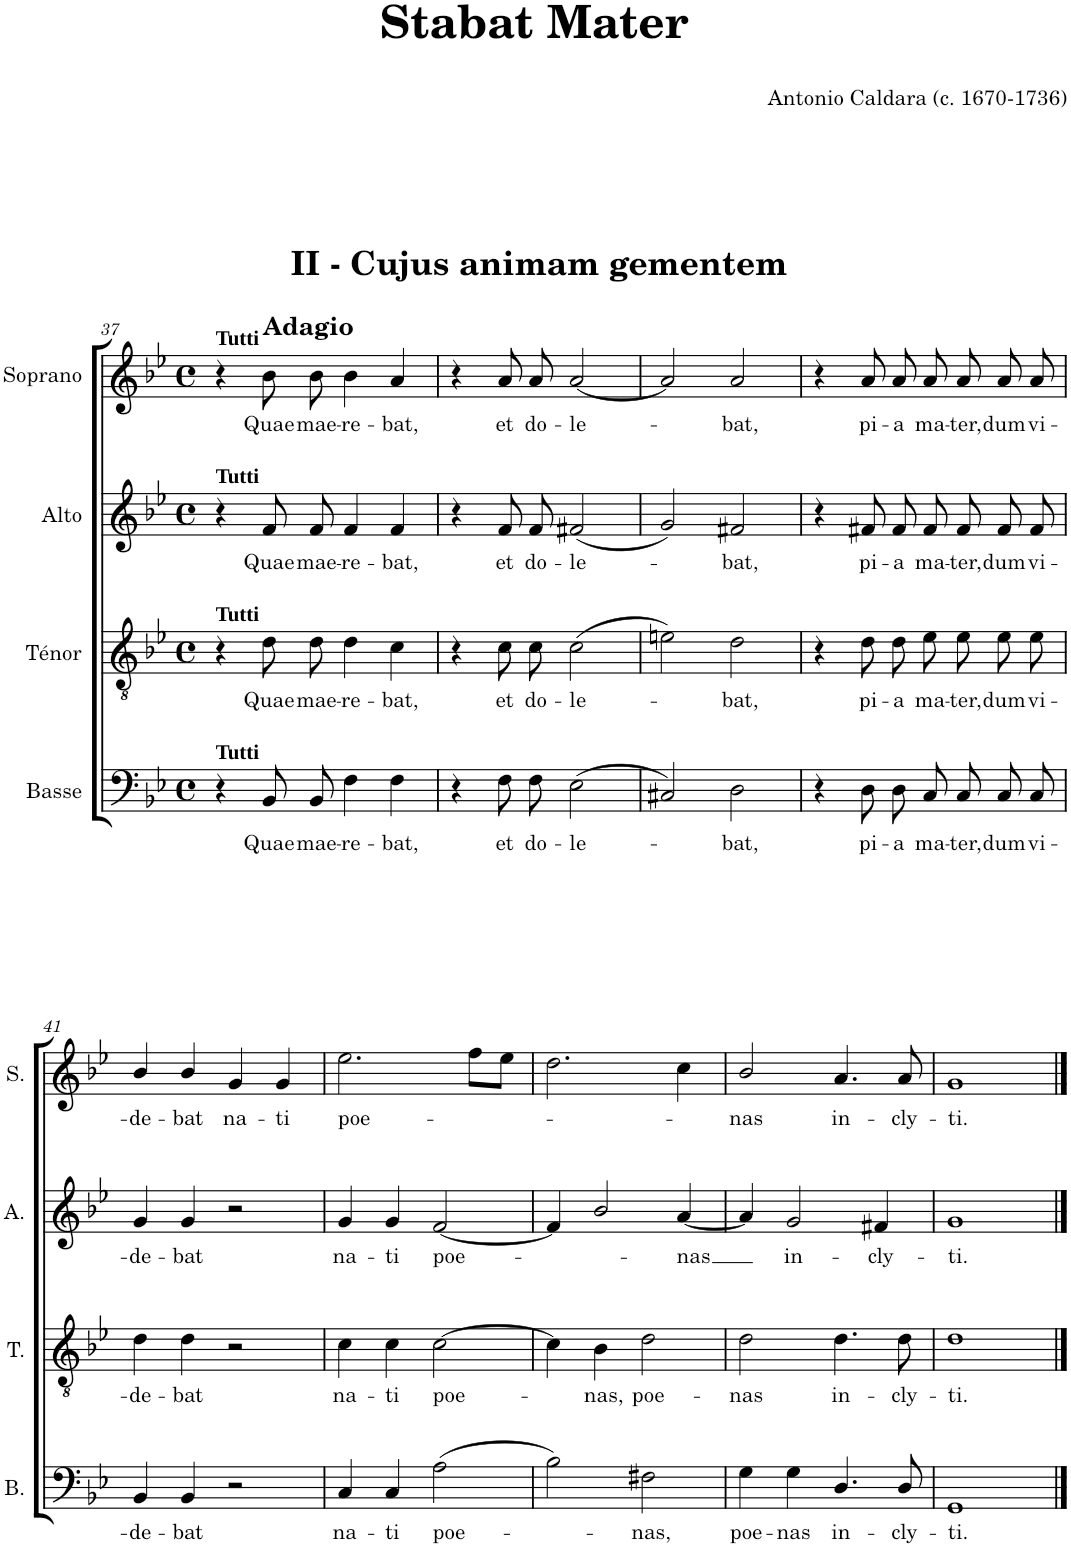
**kern	**text	**kern	**text	**kern	**text	**kern	**text
*part4	*part4	*part3	*part3	*part2	*part2	*part1	*part1
*staff4	*staff4	*staff3	*staff3	*staff2	*staff2	*staff1	*staff1
*I"Basse	*	*I"Ténor	*	*I"Alto	*	*I"Soprano	*
*I'B.	*	*I'T.	*	*I'A.	*	*I'S.	*
*clefF4	*	*clefGv2	*	*clefG2	*	*clefG2	*
*k[b-e-]	*	*k[b-e-]	*	*k[b-e-]	*	*k[b-e-]	*
*M4/4	*	*M4/4	*	*M4/4	*	*M4/4	*
*met(c)	*	*met(c)	*	*met(c)	*	*met(c)	*
=37	=37	=37	=37	=37	=37	=37	=37
!	!	!	!	!	!	!LO:TX:a:B:t=II - Cujus animam gementem	!
!	!	!	!	!	!	!LO:TX:a:B:t=Tutti	!
!	!	!	!	!LO:TX:a:B:t=Tutti	!	!	!
!	!	!LO:TX:a:B:t=Tutti	!	!	!	!	!
!LO:TX:a:B:t=Tutti	!	!	!	!	!	!	!
4r	.	4r	.	4r	.	4r	.
!	!	!	!	!	!	!LO:TX:a:B:t=Adagio	!
!	!LO:LY:b	!	!LO:LY:b	!	!LO:LY:b	!	!LO:LY:b
8BB-/L	Quae	8d\L	Quae	8f/L	Quae	8b-\	Quae
!	!LO:LY:b	!	!LO:LY:b	!	!LO:LY:b	!	!LO:LY:b
8BB-/J	mae-	8d\J	mae-	8f/J	mae-	8b-\	mae-
!	!LO:LY:b	!	!LO:LY:b	!	!LO:LY:b	!	!LO:LY:b
4F\	-re-	4d\	-re-	4f/	-re-	4b-\	-re-
!	!LO:LY:b	!	!LO:LY:b	!	!LO:LY:b	!	!LO:LY:b
4F\	-bat,	4c\	-bat,	4f/	-bat,	4a/	-bat,
=38	=38	=38	=38	=38	=38	=38	=38
4r	.	4r	.	4r	.	4r	.
!	!LO:LY:b	!	!LO:LY:b	!	!LO:LY:b	!	!LO:LY:b
8F\L	et	8c\L	et	8f/L	et	8a/	et
!	!LO:LY:b	!	!LO:LY:b	!	!LO:LY:b	!	!LO:LY:b
8F\J	do-	8c\J	do-	8f/J	do-	8a/	do-
!	!LO:LY:b	!	!LO:LY:b	!	!LO:LY:b	!	!LO:LY:b
(>2E-\	-le-	(>2c\	-le-	(<2f#X/	-le-	[2a/	-le-
=39	=39	=39	=39	=39	=39	=39	=39
2C#X/)	.	2en\)	.	2g/)	.	2a/]	.
!	!LO:LY:b	!	!LO:LY:b	!	!LO:LY:b	!	!LO:LY:b
2D\	-bat,	2d\	-bat,	2f#X/	-bat,	2a/	-bat,
=40	=40	=40	=40	=40	=40	=40	=40
4r	.	4r	.	4r	.	4r	.
!	!LO:LY:b	!	!LO:LY:b	!	!LO:LY:b	!	!LO:LY:b
8D\L	pi-	8d\L	pi-	8f#X/L	pi-	8a/	pi-
!	!LO:LY:b	!	!LO:LY:b	!	!LO:LY:b	!	!LO:LY:b
8D\J	-a	8d\J	-a	8f#/J	-a	8a/	-a
!	!LO:LY:b	!	!LO:LY:b	!	!LO:LY:b	!	!LO:LY:b
8C/L	ma-	8e-\L	ma-	8f#/L	ma-	8a/	ma-
!	!LO:LY:b	!	!LO:LY:b	!	!LO:LY:b	!	!LO:LY:b
8C/J	-ter,	8e-\J	-ter,	8f#/J	-ter,	8a/	-ter,
!	!LO:LY:b	!	!LO:LY:b	!	!LO:LY:b	!	!LO:LY:b
8C/L	dum	8e-\L	dum	8f#/L	dum	8a/	dum
!	!LO:LY:b	!	!LO:LY:b	!	!LO:LY:b	!	!LO:LY:b
8C/J	vi-	8e-\J	vi-	8f#/J	vi-	8a/	vi-
!!LO:LB:g=z
=41	=41	=41	=41	=41	=41	=41	=41
!	!LO:LY:b	!	!LO:LY:b	!	!LO:LY:b	!	!LO:LY:b
4BB-/	-de-	4d\	-de-	4g/	-de-	4b-/	-de-
!	!LO:LY:b	!	!LO:LY:b	!	!LO:LY:b	!	!LO:LY:b
4BB-/	-bat	4d\	-bat	4g/	-bat	4b-/	-bat
!	!	!	!	!	!	!	!LO:LY:b
2r	.	2r	.	2r	.	4g/	na-
!	!	!	!	!	!	!	!LO:LY:b
.	.	.	.	.	.	4g/	-ti
=42	=42	=42	=42	=42	=42	=42	=42
!	!LO:LY:b	!	!LO:LY:b	!	!LO:LY:b	!	!LO:LY:b
4C/	na-	4c\	na-	4g/	na-	2.ee-\	poe-
!	!LO:LY:b	!	!LO:LY:b	!	!LO:LY:b	!	!
4C/	-ti	4c\	-ti	4g/	-ti	.	.
!	!LO:LY:b	!	!LO:LY:b	!	!LO:LY:b	!	!
(>2A\	poe-	[2c\	poe-	[2f/	poe-	.	.
.	.	.	.	.	.	8ff\L	.
.	.	.	.	.	.	8ee-\J	.
=43	=43	=43	=43	=43	=43	=43	=43
2B-\)	.	4c\]	.	4f/]	.	2.dd\	.
!	!	!	!LO:LY:b	!	!	!	!
.	.	4B-\	-nas,	2b-/	.	.	.
!	!LO:LY:b	!	!LO:LY:b	!	!	!	!
2F#X\	-nas,	2d\	poe-	.	.	.	.
!	!	!	!	!	!LO:LY:b	!	!
.	.	.	.	[4a/	-nas	4cc\	.
=44	=44	=44	=44	=44	=44	=44	=44
!	!LO:LY:b	!	!LO:LY:b	!	!	!	!LO:LY:b
4G\	poe-	2d\	-nas	4a/]	.	2b-/	-nas
!	!LO:LY:b	!	!	!	!LO:LY:b	!	!
4G\	-nas	.	.	2g/	in-	.	.
!	!LO:LY:b	!	!LO:LY:b	!	!	!	!LO:LY:b
4.D/	in-	4.d\	in-	.	.	4.a/	in-
!	!	!	!	!	!LO:LY:b	!	!
.	.	.	.	4f#X/	-cly-	.	.
!	!LO:LY:b	!	!LO:LY:b	!	!	!	!LO:LY:b
8D/	-cly-	8d\	-cly-	.	.	8a/	-cly-
=45	=45	=45	=45	=45	=45	=45	=45
!	!LO:LY:b	!	!LO:LY:b	!	!LO:LY:b	!	!LO:LY:b
1GG	-ti.	1d	-ti.	1g	-ti.	1g	-ti.
==	==	==	==	==	==	==	==
*-	*-	*-	*-	*-	*-	*-	*-
